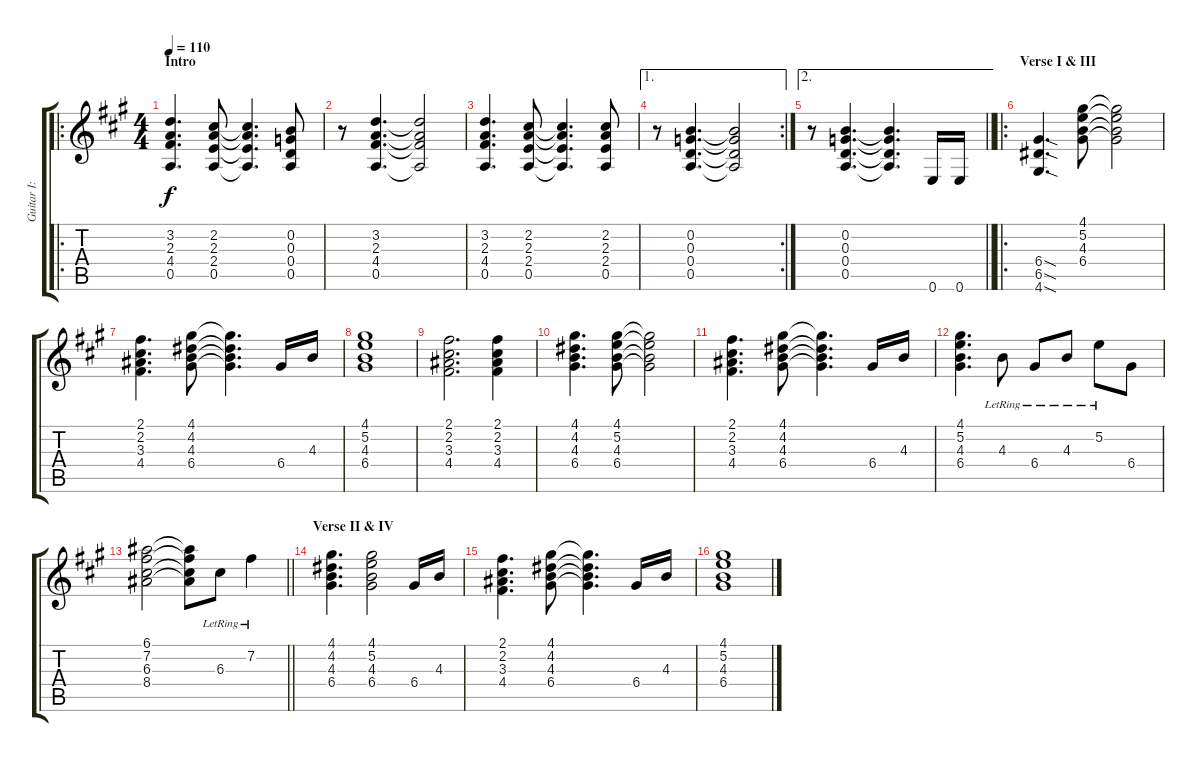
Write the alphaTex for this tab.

\track ("Guitar I: Mick Jones" "Guitar I: ") {instrument overdrivenguitar}
\staff {score tabs}
\tuning (E4 B3 G3 D3 A2 E2) {hide}
\ro
\ts (4 4)
\section ("" "Intro")
\tempo 110
\clef g2
\ks a
(3.2 2.3 4.4 0.5).4{d dy f instrument overdrivenguitar} (2.2 2.3 2.4 0.5).8 (2.2{t} 2.3{t} 2.4{t} 0.5{t}).4{d} (0.2 0.3 0.4 0.5).8 |
r.8 (3.2 2.3 4.4 0.5).4{d} (3.2{t} 2.3{t} 4.4{t} 0.5{t}).2 |
(3.2 2.3 4.4 0.5).4{d} (2.2 2.3 2.4 0.5).8 (2.2{t} 2.3{t} 2.4{t} 0.5{t}).4{d} (2.2 2.3 2.4 0.5).8 |
\ae 1
\rc 2
r.8 (0.2 0.3 0.4 0.5).4{d} (0.2{t} 0.3{t} 0.4{t} 0.5{t}).2 |
\ae 2
\barLineRight lightlight
r.8 (0.2 0.3 0.4 0.5).4{d} (0.2{t} 0.3{t} 0.4{t} 0.5{t}).4{d} 0.6.16 0.6.16 |
\ro
\section ("" "Verse I & III")
(6.4{sod} 6.5{sod} 4.6{sod}).4{d} (4.1 5.2 4.3 6.4).8 (4.1{t} 5.2{t} 4.3{t} 6.4{t}).2 |
(2.1 2.2 3.3 4.4).4{d} (4.1 4.2 4.3 6.4).8 (4.1{t} 4.2{t} 4.3{t} 6.4{t}).4{d} 6.4.16 4.3.16 |
(4.1 5.2 4.3 6.4).1 |
(2.1 2.2 3.3 4.4).2{d} (2.1 2.2 3.3 4.4).4 |
(4.1 4.2 4.3 6.4).4{d} (4.1 5.2 4.3 6.4).8 (4.1{t} 5.2{t} 4.3{t} 6.4{t}).2 |
(2.1 2.2 3.3 4.4).4{d} (4.1 4.2 4.3 6.4).8 (4.1{t} 4.2{t} 4.3{t} 6.4{t}).4{d} 6.4.16 4.3.16 |
(4.1 5.2 4.3 6.4).4{d} 4.3{lr}.8 6.4{lr}.8 4.3{lr}.8 5.2{lr}.8 6.4.8 |
\barLineRight lightlight
(6.1 7.2 6.3 8.4).2 (6.1{t} 7.2{t} 6.3{t} 8.4{t}).8 6.3{lr}.8 7.2{lr}.4 |
\section ("" "Verse II & IV")
(4.1 4.2 4.3 6.4).4{d} (4.1 5.2 4.3 6.4).2 6.4.16 4.3.16 |
(2.1 2.2 3.3 4.4).4{d} (4.1 4.2 4.3 6.4).8 (4.1{t} 4.2{t} 4.3{t} 6.4{t}).4{d} 6.4.16 4.3.16 |
(4.1 5.2 4.3 6.4).1
